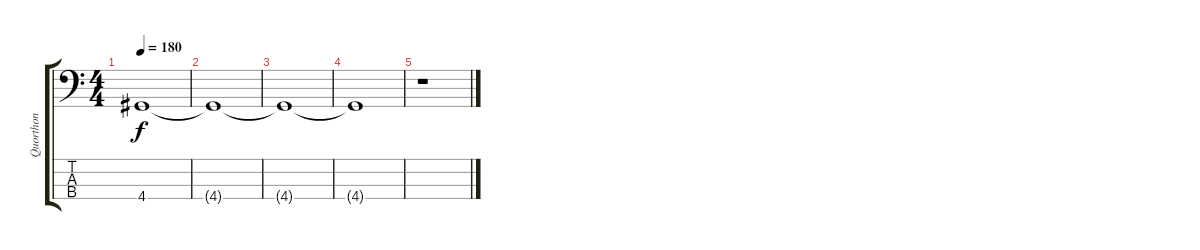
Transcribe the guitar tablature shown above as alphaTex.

\track ("Quorthon" "Quorthon") {instrument electricbasspick}
\staff {score tabs}
\tuning (G2 D2 A1 E1) {hide}
\ts (4 4)
\tempo 180
\clef f4
\ks c
4.4{t}.1{dy f} |
4.4{t}.1 |
4.4{t}.1 |
4.4{t}.1 |
r.1
